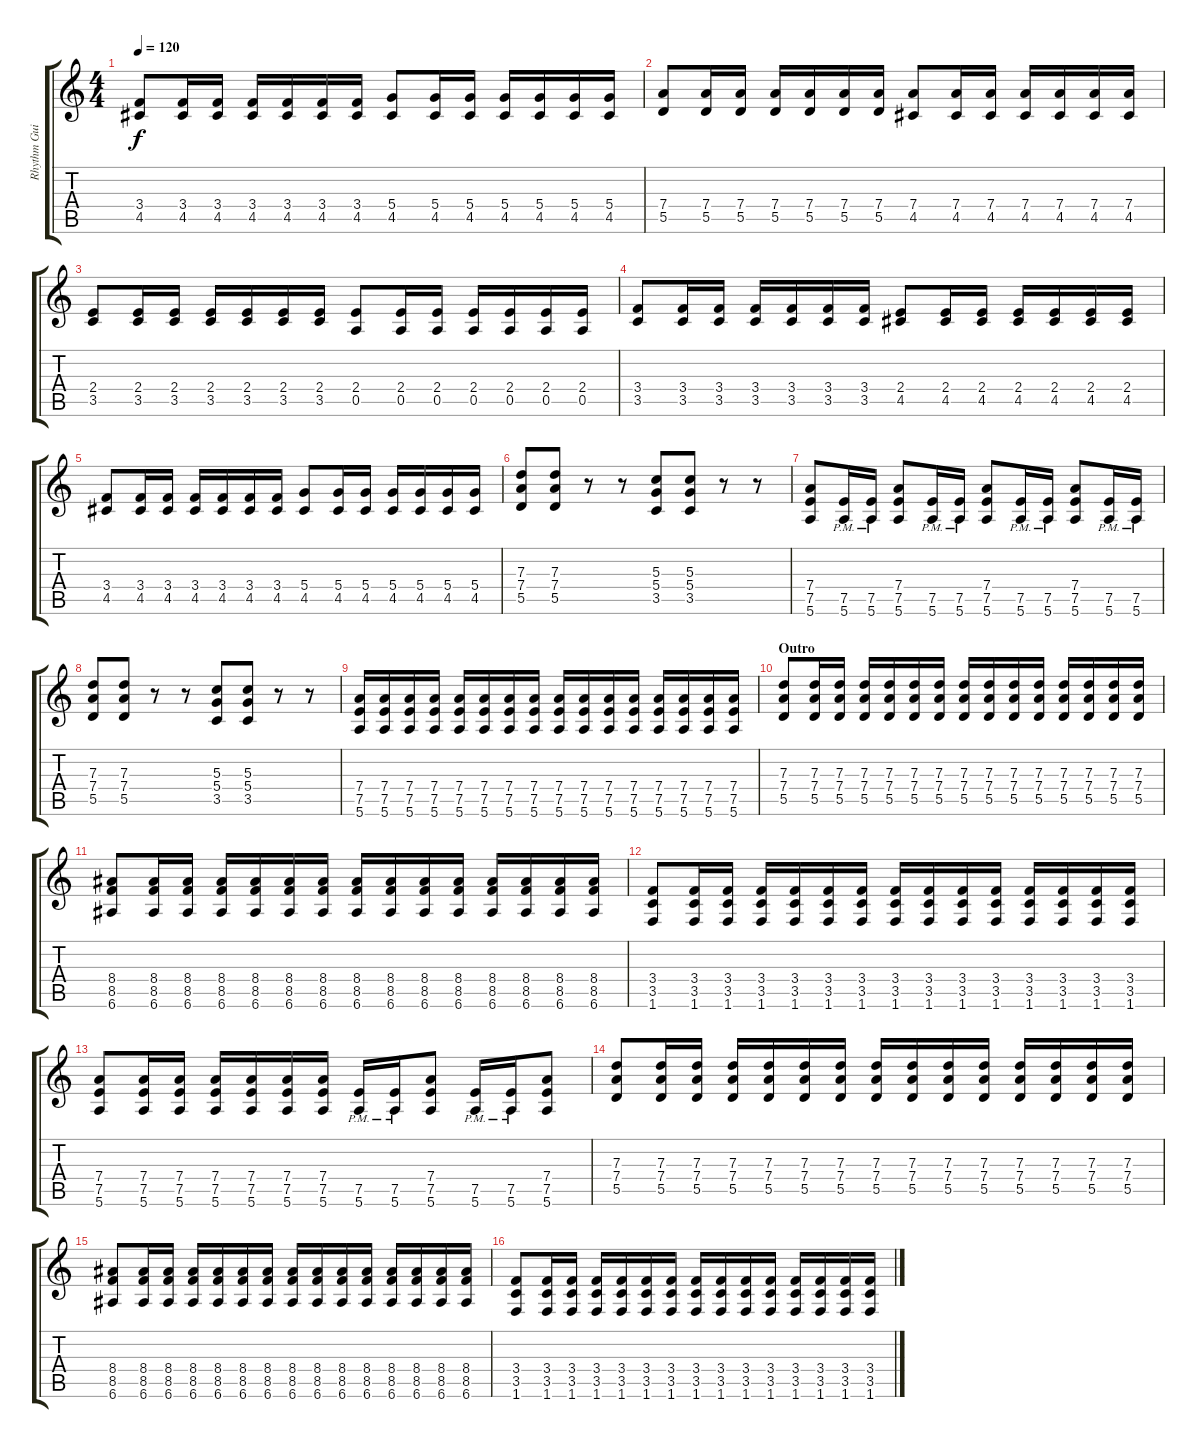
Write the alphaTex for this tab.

\track ("Rhythm Guitar" "Rhythm Gui") {instrument distortionguitar}
\staff {score tabs}
\tuning (E4 B3 G3 D3 A2 E2) {hide}
\ts (4 4)
\tempo 120
\clef g2
\ks c
(3.4 4.5).8{dy f} (3.4 4.5).16 (3.4 4.5).16 (3.4 4.5).16 (3.4 4.5).16 (3.4 4.5).16 (3.4 4.5).16 (5.4 4.5).8 (5.4 4.5).16 (5.4 4.5).16 (5.4 4.5).16 (5.4 4.5).16 (5.4 4.5).16 (5.4 4.5).16 |
(7.4 5.5).8 (7.4 5.5).16 (7.4 5.5).16 (7.4 5.5).16 (7.4 5.5).16 (7.4 5.5).16 (7.4 5.5).16 (7.4 4.5).8 (7.4 4.5).16 (7.4 4.5).16 (7.4 4.5).16 (7.4 4.5).16 (7.4 4.5).16 (7.4 4.5).16 |
(2.4 3.5).8 (2.4 3.5).16 (2.4 3.5).16 (2.4 3.5).16 (2.4 3.5).16 (2.4 3.5).16 (2.4 3.5).16 (2.4 0.5).8 (2.4 0.5).16 (2.4 0.5).16 (2.4 0.5).16 (2.4 0.5).16 (2.4 0.5).16 (2.4 0.5).16 |
(3.4 3.5).8 (3.4 3.5).16 (3.4 3.5).16 (3.4 3.5).16 (3.4 3.5).16 (3.4 3.5).16 (3.4 3.5).16 (2.4 4.5).8 (2.4 4.5).16 (2.4 4.5).16 (2.4 4.5).16 (2.4 4.5).16 (2.4 4.5).16 (2.4 4.5).16 |
(3.4 4.5).8 (3.4 4.5).16 (3.4 4.5).16 (3.4 4.5).16 (3.4 4.5).16 (3.4 4.5).16 (3.4 4.5).16 (5.4 4.5).8 (5.4 4.5).16 (5.4 4.5).16 (5.4 4.5).16 (5.4 4.5).16 (5.4 4.5).16 (5.4 4.5).16 |
(7.3 7.4 5.5).8 (7.3 7.4 5.5).8 r.8 r.8 (5.3 5.4 3.5).8 (5.3 5.4 3.5).8 r.8 r.8 |
(7.4 7.5 5.6).8 (7.5{pm} 5.6{pm}).16 (7.5{pm} 5.6{pm}).16 (7.4 7.5 5.6).8 (7.5{pm} 5.6{pm}).16 (7.5{pm} 5.6{pm}).16 (7.4 7.5 5.6).8 (7.5{pm} 5.6{pm}).16 (7.5{pm} 5.6{pm}).16 (7.4 7.5 5.6).8 (7.5{pm} 5.6{pm}).16 (7.5{pm} 5.6{pm}).16 |
(7.3 7.4 5.5).8 (7.3 7.4 5.5).8 r.8 r.8 (5.3 5.4 3.5).8 (5.3 5.4 3.5).8 r.8 r.8 |
(7.4 7.5 5.6).16 (7.4 7.5 5.6).16 (7.4 7.5 5.6).16 (7.4 7.5 5.6).16 (7.4 7.5 5.6).16 (7.4 7.5 5.6).16 (7.4 7.5 5.6).16 (7.4 7.5 5.6).16 (7.4 7.5 5.6).16 (7.4 7.5 5.6).16 (7.4 7.5 5.6).16 (7.4 7.5 5.6).16 (7.4 7.5 5.6).16 (7.4 7.5 5.6).16 (7.4 7.5 5.6).16 (7.4 7.5 5.6).16 |
\section ("" "Outro")
(7.3 7.4 5.5).8 (7.3 7.4 5.5).16 (7.3 7.4 5.5).16 (7.3 7.4 5.5).16 (7.3 7.4 5.5).16 (7.3 7.4 5.5).16 (7.3 7.4 5.5).16 (7.3 7.4 5.5).16 (7.3 7.4 5.5).16 (7.3 7.4 5.5).16 (7.3 7.4 5.5).16 (7.3 7.4 5.5).16 (7.3 7.4 5.5).16 (7.3 7.4 5.5).16 (7.3 7.4 5.5).16 |
(8.4 8.5 6.6).8 (8.4 8.5 6.6).16 (8.4 8.5 6.6).16 (8.4 8.5 6.6).16 (8.4 8.5 6.6).16 (8.4 8.5 6.6).16 (8.4 8.5 6.6).16 (8.4 8.5 6.6).16 (8.4 8.5 6.6).16 (8.4 8.5 6.6).16 (8.4 8.5 6.6).16 (8.4 8.5 6.6).16 (8.4 8.5 6.6).16 (8.4 8.5 6.6).16 (8.4 8.5 6.6).16 |
(3.4 3.5 1.6).8 (3.4 3.5 1.6).16 (3.4 3.5 1.6).16 (3.4 3.5 1.6).16 (3.4 3.5 1.6).16 (3.4 3.5 1.6).16 (3.4 3.5 1.6).16 (3.4 3.5 1.6).16 (3.4 3.5 1.6).16 (3.4 3.5 1.6).16 (3.4 3.5 1.6).16 (3.4 3.5 1.6).16 (3.4 3.5 1.6).16 (3.4 3.5 1.6).16 (3.4 3.5 1.6).16 |
(7.4 7.5 5.6).8 (7.4 7.5 5.6).16 (7.4 7.5 5.6).16 (7.4 7.5 5.6).16 (7.4 7.5 5.6).16 (7.4 7.5 5.6).16 (7.4 7.5 5.6).16 (7.5{pm} 5.6{pm}).16 (7.5{pm} 5.6{pm}).16 (7.4 7.5 5.6).8 (7.5{pm} 5.6{pm}).16 (7.5{pm} 5.6{pm}).16 (7.4 7.5 5.6).8 |
(7.3 7.4 5.5).8 (7.3 7.4 5.5).16 (7.3 7.4 5.5).16 (7.3 7.4 5.5).16 (7.3 7.4 5.5).16 (7.3 7.4 5.5).16 (7.3 7.4 5.5).16 (7.3 7.4 5.5).16 (7.3 7.4 5.5).16 (7.3 7.4 5.5).16 (7.3 7.4 5.5).16 (7.3 7.4 5.5).16 (7.3 7.4 5.5).16 (7.3 7.4 5.5).16 (7.3 7.4 5.5).16 |
(8.4 8.5 6.6).8 (8.4 8.5 6.6).16 (8.4 8.5 6.6).16 (8.4 8.5 6.6).16 (8.4 8.5 6.6).16 (8.4 8.5 6.6).16 (8.4 8.5 6.6).16 (8.4 8.5 6.6).16 (8.4 8.5 6.6).16 (8.4 8.5 6.6).16 (8.4 8.5 6.6).16 (8.4 8.5 6.6).16 (8.4 8.5 6.6).16 (8.4 8.5 6.6).16 (8.4 8.5 6.6).16 |
(3.4 3.5 1.6).8 (3.4 3.5 1.6).16 (3.4 3.5 1.6).16 (3.4 3.5 1.6).16 (3.4 3.5 1.6).16 (3.4 3.5 1.6).16 (3.4 3.5 1.6).16 (3.4 3.5 1.6).16 (3.4 3.5 1.6).16 (3.4 3.5 1.6).16 (3.4 3.5 1.6).16 (3.4 3.5 1.6).16 (3.4 3.5 1.6).16 (3.4 3.5 1.6).16 (3.4 3.5 1.6).16
